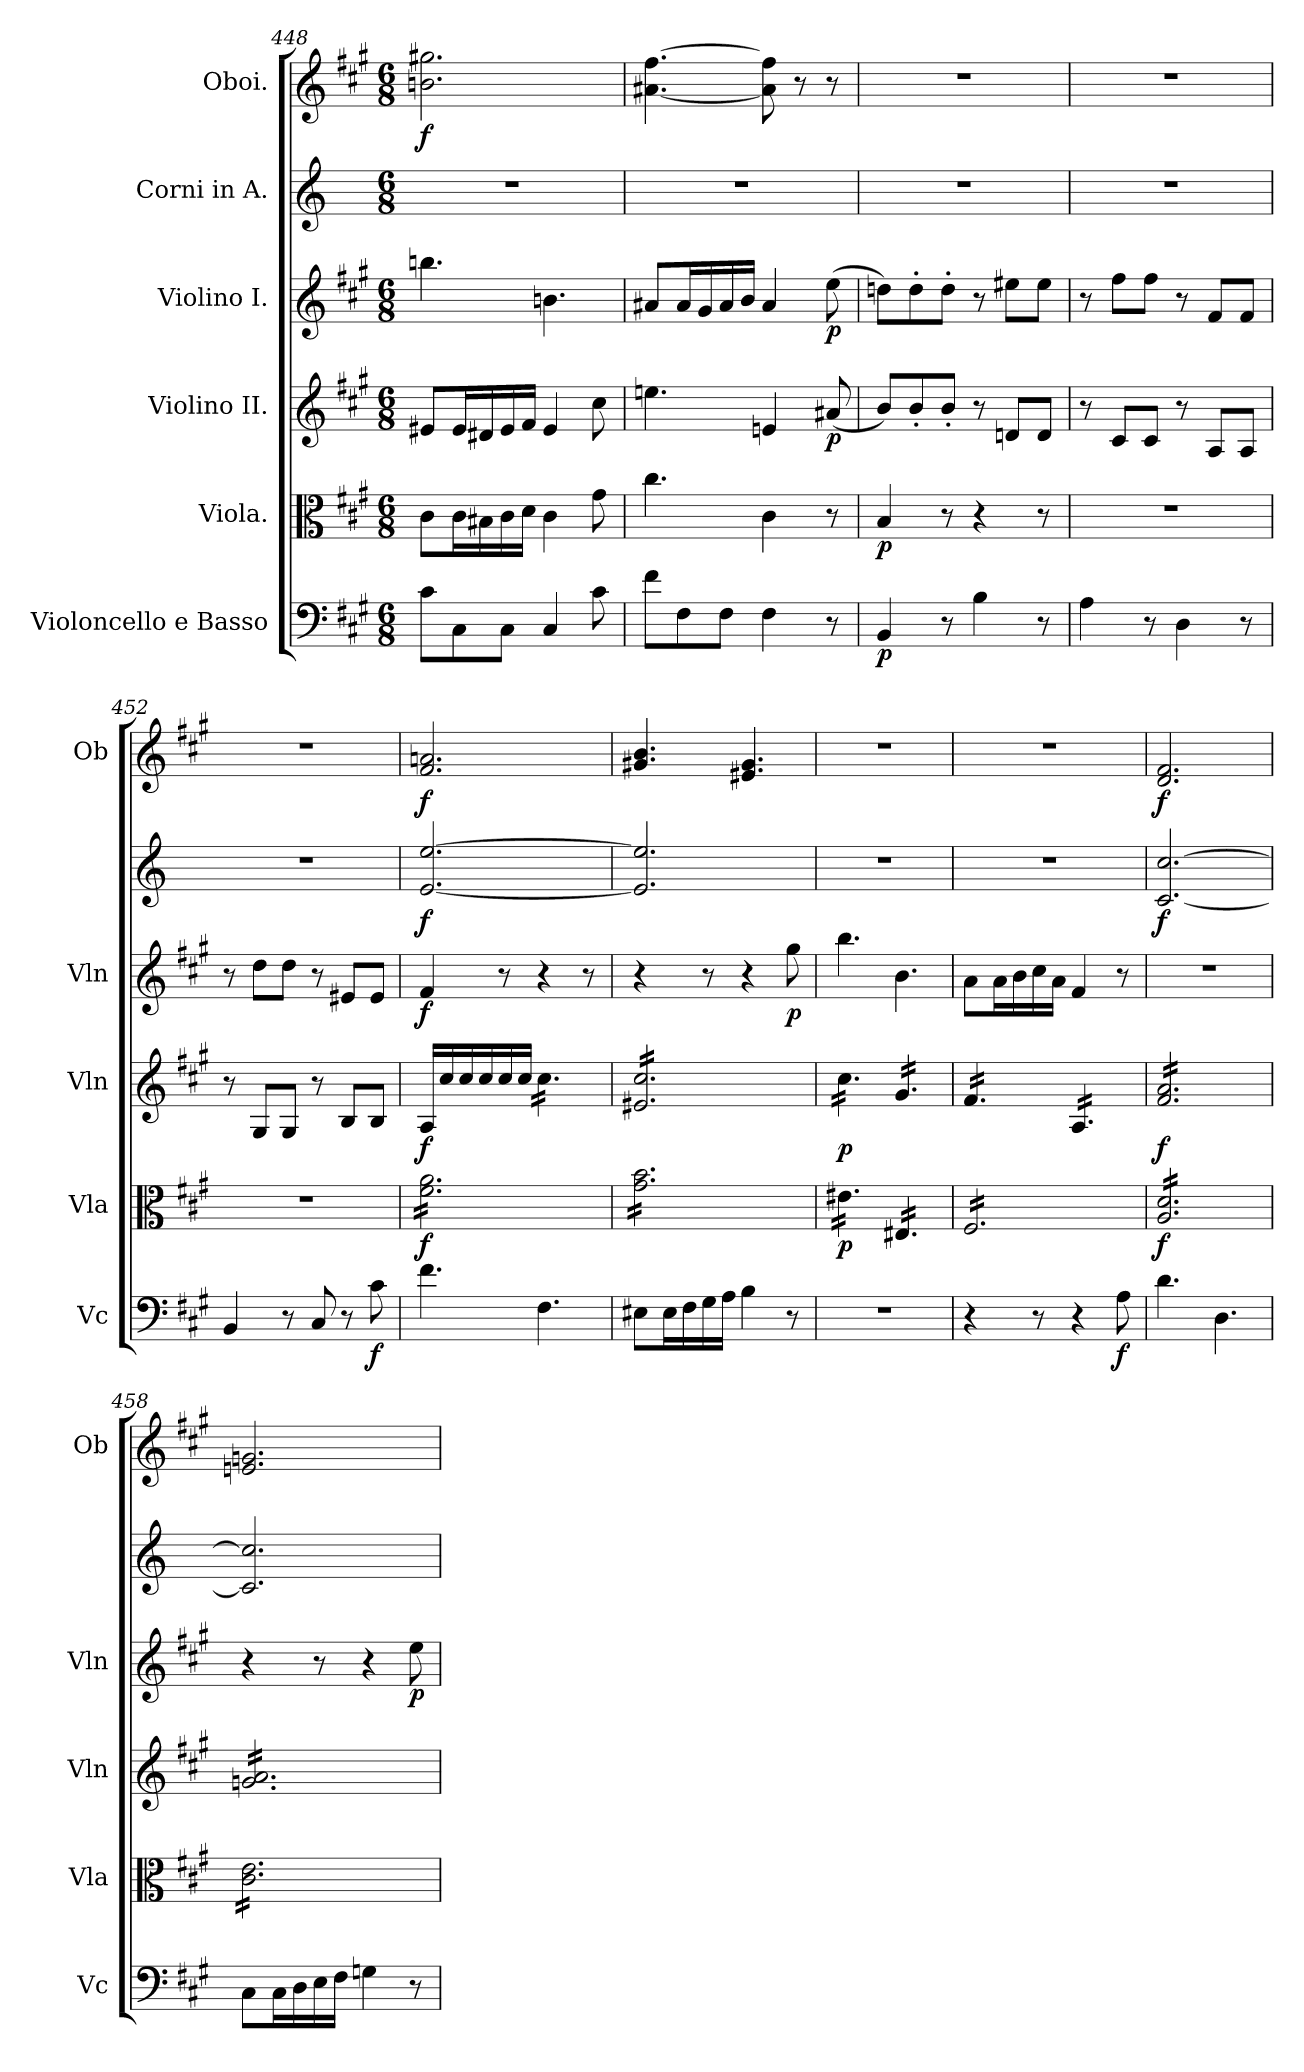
**kern	**dynam	**kern	**dynam	**kern	**dynam	**kern	**dynam	**kern	**dynam	**kern	**dynam
*part6	*part6	*part5	*part5	*part4	*part4	*part3	*part3	*part2	*part2	*part1	*part1
*staff6	*staff6	*staff5	*staff5	*staff4	*staff4	*staff3	*staff3	*staff2	*staff2	*staff1	*staff1
*I"Violoncello e Basso	*	*I"Viola.	*	*I"Violino II.	*	*I"Violino I.	*	*I"Corni in A.	*	*I"Oboi.	*
*I'Vc	*	*I'Vla	*	*I'Vln	*	*I'Vln	*	*	*	*I'Ob	*
*clefF4	*	*clefC3	*	*clefG2	*	*clefG2	*	*clefG2	*	*clefG2	*
*	*	*	*	*	*	*	*	*ITrd2c3	*	*	*
*k[f#c#g#]	*	*k[f#c#g#]	*	*k[f#c#g#]	*	*k[f#c#g#]	*	*k[f#c#g#]	*	*k[f#c#g#]	*
*M6/8	*	*M6/8	*	*M6/8	*	*M6/8	*	*M6/8	*	*M6/8	*
=448	=448	=448	=448	=448	=448	=448	=448	=448	=448	=448	=448
!	!	!	!	!	!	!	!	!	!	!	!LO:DY:b
8c#\L	.	8c#\L	.	8e#X/L	.	4.bbn\	.	2.r	.	2.bn\ 2.gg#X\	f
8C#\	.	16c#\L	.	16e#/L	.	.	.	.	.	.	.
.	.	16B#X\	.	16d#X/	.	.	.	.	.	.	.
8C#\J	.	16c#\	.	16e#/	.	.	.	.	.	.	.
.	.	16d\JJ	.	16f#/JJ	.	.	.	.	.	.	.
4C#/	.	4c#\	.	4e#/	.	4.bn\	.	.	.	.	.
8c#\	.	8g#\	.	8cc#\	.	.	.	.	.	.	.
!!LO:PB:g=z
=449	=449	=449	=449	=449	=449	=449	=449	=449	=449	=449	=449
8f#\L	.	4.cc#\	.	4.een\	.	8a#X/L	.	2.r	.	[4.a#X\ [4.ff#\	.
8F#\	.	.	.	.	.	16a#/L	.	.	.	.	.
.	.	.	.	.	.	16g#/	.	.	.	.	.
8F#\J	.	.	.	.	.	16a#/	.	.	.	.	.
.	.	.	.	.	.	16b/JJ	.	.	.	.	.
4F#\	.	4c#\	.	4en/	.	4a#/	.	.	.	8a#\] 8ff#\]	.
.	.	.	.	.	.	.	.	.	.	8r	.
!	!	!	!	!	!LO:DY:b	!	!LO:DY:b	!	!	!	!
8r	.	8r	.	(<8a#X/	p	(>8ee\	p	.	.	8r	.
=450	=450	=450	=450	=450	=450	=450	=450	=450	=450	=450	=450
!	!LO:DY:b	!	!LO:DY:b	!	!	!	!	!	!	!	!
4BB/	p	4B/	p	8b/L)	.	8ddn\L)	.	2.r	.	2.r	.
.	.	.	.	8b'/	.	8dd'\	.	.	.	.	.
8r	.	8r	.	8b'/J	.	8dd'\J	.	.	.	.	.
4B\	.	4r	.	8r	.	8r	.	.	.	.	.
.	.	.	.	8dn/L	.	8ee#X\L	.	.	.	.	.
8r	.	8r	.	8d/J	.	8ee#\J	.	.	.	.	.
=451	=451	=451	=451	=451	=451	=451	=451	=451	=451	=451	=451
4A\	.	2.r	.	8r	.	8r	.	2.r	.	2.r	.
.	.	.	.	8c#/L	.	8ff#\L	.	.	.	.	.
8r	.	.	.	8c#/J	.	8ff#\J	.	.	.	.	.
4D\	.	.	.	8r	.	8r	.	.	.	.	.
.	.	.	.	8A/L	.	8f#/L	.	.	.	.	.
8r	.	.	.	8A/J	.	8f#/J	.	.	.	.	.
=452	=452	=452	=452	=452	=452	=452	=452	=452	=452	=452	=452
4BB/	.	2.r	.	8r	.	8r	.	2.r	.	2.r	.
.	.	.	.	8G#/L	.	8dd\L	.	.	.	.	.
8r	.	.	.	8G#/J	.	8dd\J	.	.	.	.	.
8C#/	.	.	.	8r	.	8r	.	.	.	.	.
8r	.	.	.	8B/L	.	8e#X/L	.	.	.	.	.
!	!LO:DY:b	!	!	!	!	!	!	!	!	!	!
8c#\	f	.	.	8B/J	.	8e#/J	.	.	.	.	.
=453	=453	=453	=453	=453	=453	=453	=453	=453	=453	=453	=453
!	!	!	!LO:DY:b	!	!LO:DY:b	!	!LO:DY:b	!	!LO:DY:b	!	!LO:DY:b
*	*	*tremolo	*	*	*	*	*	*	*	*	*
4.f#\	.	16f#\ 16a\LL	f	16A/LL	f	4f#/	f	[2.c#/ [2.cc#/	f	2.f#/ 2.an/	f
.	.	16f#\ 16a\	.	16cc#/	.	.	.	.	.	.	.
.	.	16f#\ 16a\	.	16cc#/	.	.	.	.	.	.	.
.	.	16f#\ 16a\	.	16cc#/	.	.	.	.	.	.	.
.	.	16f#\ 16a\	.	16cc#/	.	8r	.	.	.	.	.
.	.	16f#\ 16a\	.	16cc#/JJ	.	.	.	.	.	.	.
*	*	*	*	*tremolo	*	*	*	*	*	*	*
4.F#\	.	16f#\ 16a\	.	16cc#\LL	.	4r	.	.	.	.	.
.	.	16f#\ 16a\	.	16cc#\	.	.	.	.	.	.	.
.	.	16f#\ 16a\	.	16cc#\	.	.	.	.	.	.	.
.	.	16f#\ 16a\	.	16cc#\	.	.	.	.	.	.	.
.	.	16f#\ 16a\	.	16cc#\	.	8r	.	.	.	.	.
.	.	16f#\ 16a\JJ	.	16cc#\JJ	.	.	.	.	.	.	.
!!LO:LB:g=z
=454	=454	=454	=454	=454	=454	=454	=454	=454	=454	=454	=454
8E#X\L	.	16g#\ 16b\LL	.	16e#X/ 16cc#/LL	.	4r	.	2.c#/] 2.cc#/]	.	4.g#X/ 4.b/	.
.	.	16g#\ 16b\	.	16e#X/ 16cc#/	.	.	.	.	.	.	.
16E#\L	.	16g#\ 16b\	.	16e#X/ 16cc#/	.	.	.	.	.	.	.
16F#\	.	16g#\ 16b\	.	16e#X/ 16cc#/	.	.	.	.	.	.	.
16G#\	.	16g#\ 16b\	.	16e#X/ 16cc#/	.	8r	.	.	.	.	.
16A\JJ	.	16g#\ 16b\	.	16e#X/ 16cc#/	.	.	.	.	.	.	.
4B\	.	16g#\ 16b\	.	16e#X/ 16cc#/	.	4r	.	.	.	4.e#X/ 4.g#/	.
.	.	16g#\ 16b\	.	16e#X/ 16cc#/	.	.	.	.	.	.	.
.	.	16g#\ 16b\	.	16e#X/ 16cc#/	.	.	.	.	.	.	.
.	.	16g#\ 16b\	.	16e#X/ 16cc#/	.	.	.	.	.	.	.
!	!	!	!	!	!	!	!LO:DY:b	!	!	!	!
8r	.	16g#\ 16b\	.	16e#X/ 16cc#/	.	8gg#\	p	.	.	.	.
.	.	16g#\ 16b\JJ	.	16e#X/ 16cc#/JJ	.	.	.	.	.	.	.
=455	=455	=455	=455	=455	=455	=455	=455	=455	=455	=455	=455
!	!	!	!LO:DY:b	!	!LO:DY:b	!	!	!	!	!	!
2.r	.	16e#X\LL	p	16cc#\LL	p	4.bb\	.	2.r	.	2.r	.
.	.	16e#X\	.	16cc#\	.	.	.	.	.	.	.
.	.	16e#X\	.	16cc#\	.	.	.	.	.	.	.
.	.	16e#X\	.	16cc#\	.	.	.	.	.	.	.
.	.	16e#X\	.	16cc#\	.	.	.	.	.	.	.
.	.	16e#X\JJ	.	16cc#\JJ	.	.	.	.	.	.	.
.	.	16E#X/LL	.	16g#/LL	.	4.b\	.	.	.	.	.
.	.	16E#X/	.	16g#/	.	.	.	.	.	.	.
.	.	16E#X/	.	16g#/	.	.	.	.	.	.	.
.	.	16E#X/	.	16g#/	.	.	.	.	.	.	.
.	.	16E#X/	.	16g#/	.	.	.	.	.	.	.
.	.	16E#X/JJ	.	16g#/JJ	.	.	.	.	.	.	.
=456	=456	=456	=456	=456	=456	=456	=456	=456	=456	=456	=456
4r	.	16F#/LL	.	16f#/LL	.	8a\L	.	2.r	.	2.r	.
.	.	16F#/	.	16f#/	.	.	.	.	.	.	.
.	.	16F#/	.	16f#/	.	16a\L	.	.	.	.	.
.	.	16F#/	.	16f#/	.	16b\	.	.	.	.	.
8r	.	16F#/	.	16f#/	.	16cc#\	.	.	.	.	.
.	.	16F#/	.	16f#/JJ	.	16a\JJ	.	.	.	.	.
4r	.	16F#/	.	16A/LL	.	4f#/	.	.	.	.	.
.	.	16F#/	.	16A/	.	.	.	.	.	.	.
.	.	16F#/	.	16A/	.	.	.	.	.	.	.
.	.	16F#/	.	16A/	.	.	.	.	.	.	.
!	!LO:DY:b	!	!	!	!	!	!	!	!	!	!
8A\	f	16F#/	.	16A/	.	8r	.	.	.	.	.
.	.	16F#/JJ	.	16A/JJ	.	.	.	.	.	.	.
=457	=457	=457	=457	=457	=457	=457	=457	=457	=457	=457	=457
!	!	!	!LO:DY:b	!	!LO:DY:b	!	!	!	!LO:DY:b	!	!LO:DY:b
4.d\	.	16A/ 16d/LL	f	16f#/ 16a/LL	f	2.r	.	[2.A/ [2.a/	f	2.d/ 2.f#/	f
.	.	16A/ 16d/	.	16f#/ 16a/	.	.	.	.	.	.	.
.	.	16A/ 16d/	.	16f#/ 16a/	.	.	.	.	.	.	.
.	.	16A/ 16d/	.	16f#/ 16a/	.	.	.	.	.	.	.
.	.	16A/ 16d/	.	16f#/ 16a/	.	.	.	.	.	.	.
.	.	16A/ 16d/	.	16f#/ 16a/	.	.	.	.	.	.	.
4.D\	.	16A/ 16d/	.	16f#/ 16a/	.	.	.	.	.	.	.
.	.	16A/ 16d/	.	16f#/ 16a/	.	.	.	.	.	.	.
.	.	16A/ 16d/	.	16f#/ 16a/	.	.	.	.	.	.	.
.	.	16A/ 16d/	.	16f#/ 16a/	.	.	.	.	.	.	.
.	.	16A/ 16d/	.	16f#/ 16a/	.	.	.	.	.	.	.
.	.	16A/ 16d/JJ	.	16f#/ 16a/JJ	.	.	.	.	.	.	.
=458	=458	=458	=458	=458	=458	=458	=458	=458	=458	=458	=458
8C#\L	.	16c#\ 16e\LL	.	16gn/ 16a/LL	.	4r	.	2.A/] 2.a/]	.	2.en/ 2.gn/	.
.	.	16c#\ 16e\	.	16gn/ 16a/	.	.	.	.	.	.	.
16C#\L	.	16c#\ 16e\	.	16gn/ 16a/	.	.	.	.	.	.	.
16D\	.	16c#\ 16e\	.	16gn/ 16a/	.	.	.	.	.	.	.
16E\	.	16c#\ 16e\	.	16gn/ 16a/	.	8r	.	.	.	.	.
16F#\JJ	.	16c#\ 16e\	.	16gn/ 16a/	.	.	.	.	.	.	.
4Gn\	.	16c#\ 16e\	.	16gn/ 16a/	.	4r	.	.	.	.	.
.	.	16c#\ 16e\	.	16gn/ 16a/	.	.	.	.	.	.	.
.	.	16c#\ 16e\	.	16gn/ 16a/	.	.	.	.	.	.	.
.	.	16c#\ 16e\	.	16gn/ 16a/	.	.	.	.	.	.	.
!	!	!	!	!	!	!	!LO:DY:b	!	!	!	!
8r	.	16c#\ 16e\	.	16gn/ 16a/	.	8ee\	p	.	.	.	.
.	.	16c#\ 16e\JJ	.	16gn/ 16a/JJ	.	.	.	.	.	.	.
*	*	*	*	*Xtremolo	*	*	*	*	*	*	*
*	*	*Xtremolo	*	*	*	*	*	*	*	*	*
=	=	=	=	=	=	=	=	=	=	=	=
*-	*-	*-	*-	*-	*-	*-	*-	*-	*-	*-	*-
